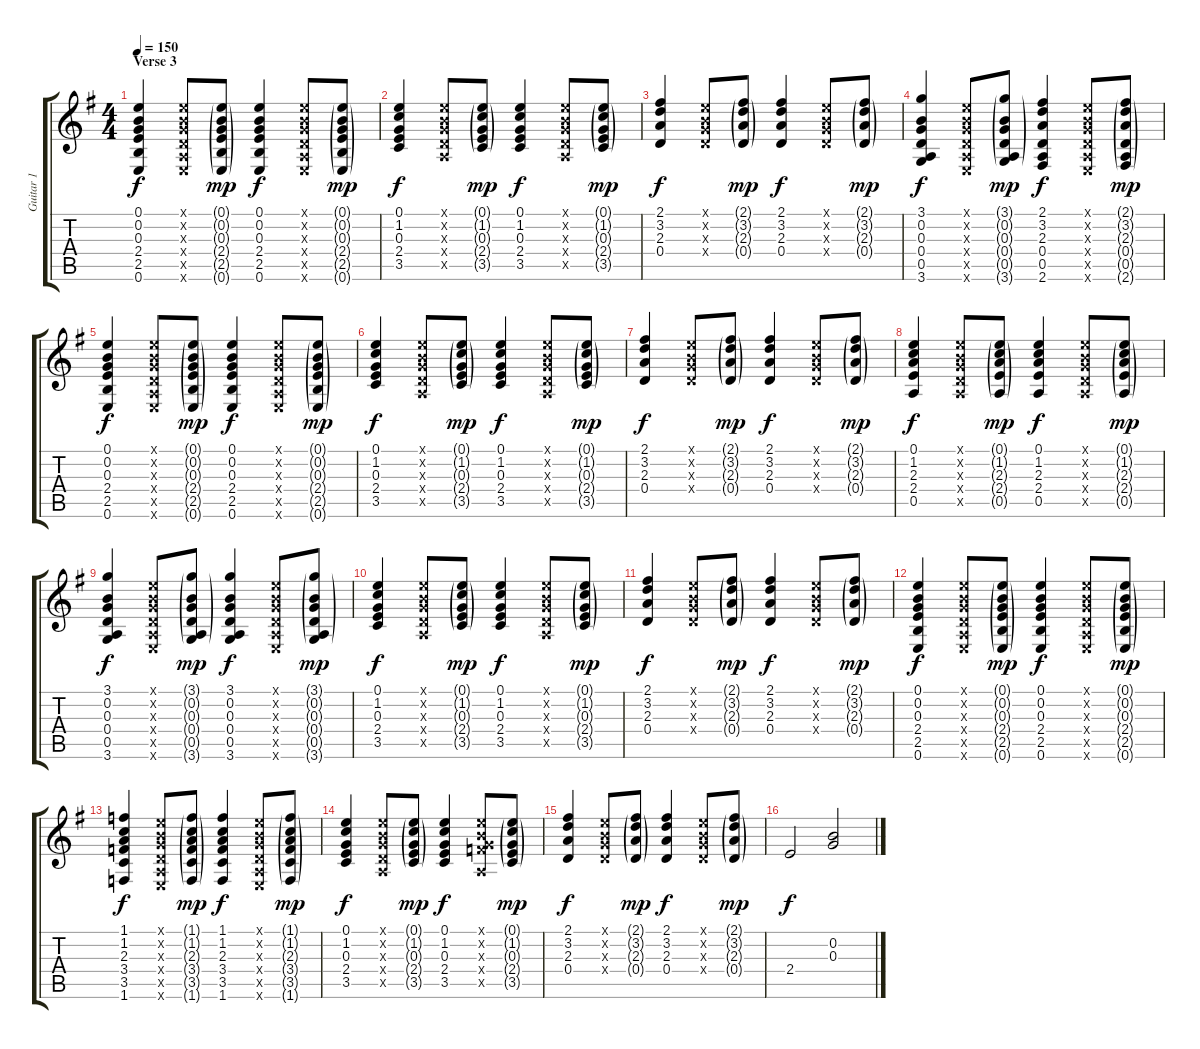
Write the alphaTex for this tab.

\track ("Guitar 1" "Guitar 1") {instrument acousticguitarnylon}
\staff {score tabs}
\tuning (E4 B3 G3 D3 A2 E2) {hide}
\ts (4 4)
\section ("" "Verse 3")
\tempo 150
\clef g2
\ks g
(0.1 0.2 0.3 2.4 2.5 0.6).4{dy f} (0.1{x} 0.2{x} 0.3{x} 0.4{x} 0.5{x} 0.6{x}).8 (0.1{g} 0.2{g} 0.3{g} 2.4{g} 2.5{g} 0.6{g}).8{dy mp} (0.1 0.2 0.3 2.4 2.5 0.6).4{dy f} (0.1{x} 0.2{x} 0.3{x} 0.4{x} 0.5{x} 0.6{x}).8 (0.1{g} 0.2{g} 0.3{g} 2.4{g} 2.5{g} 0.6{g}).8{dy mp} |
(0.1 1.2 0.3 2.4 3.5).4{dy f} (0.1{x} 0.2{x} 0.3{x} 0.4{x} 0.5{x}).8 (0.1{g} 1.2{g} 0.3{g} 2.4{g} 3.5{g}).8{dy mp} (0.1 1.2 0.3 2.4 3.5).4{dy f} (0.1{x} 0.2{x} 0.3{x} 0.4{x} 0.5{x}).8 (0.1{g} 1.2{g} 0.3{g} 2.4{g} 3.5{g}).8{dy mp} |
(2.1 3.2 2.3 0.4).4{dy f} (0.1{x} 0.2{x} 0.3{x} 0.4{x}).8 (2.1{g} 3.2{g} 2.3{g} 0.4{g}).8{dy mp} (2.1 3.2 2.3 0.4).4{dy f} (0.1{x} 0.2{x} 0.3{x} 0.4{x}).8 (2.1{g} 3.2{g} 2.3{g} 0.4{g}).8{dy mp} |
(3.1 0.2 0.3 0.4 0.5 3.6).4{dy f} (0.1{x} 0.2{x} 0.3{x} 0.4{x} 0.5{x} 0.6{x}).8 (3.1{g} 0.2{g} 0.3{g} 0.4{g} 0.5{g} 3.6{g}).8{dy mp} (2.1 3.2 2.3 0.4 0.5 2.6).4{dy f} (0.1{x} 0.2{x} 0.3{x} 0.4{x} 0.5{x} 0.6{x}).8 (2.1{g} 3.2{g} 2.3{g} 0.4{g} 0.5{g} 2.6{g}).8{dy mp} |
(0.1 0.2 0.3 2.4 2.5 0.6).4{dy f} (0.1{x} 0.2{x} 0.3{x} 0.4{x} 0.5{x} 0.6{x}).8 (0.1{g} 0.2{g} 0.3{g} 2.4{g} 2.5{g} 0.6{g}).8{dy mp} (0.1 0.2 0.3 2.4 2.5 0.6).4{dy f} (0.1{x} 0.2{x} 0.3{x} 0.4{x} 0.5{x} 0.6{x}).8 (0.1{g} 0.2{g} 0.3{g} 2.4{g} 2.5{g} 0.6{g}).8{dy mp} |
(0.1 1.2 0.3 2.4 3.5).4{dy f} (0.1{x} 0.2{x} 0.3{x} 0.4{x} 0.5{x}).8 (0.1{g} 1.2{g} 0.3{g} 2.4{g} 3.5{g}).8{dy mp} (0.1 1.2 0.3 2.4 3.5).4{dy f} (0.1{x} 0.2{x} 0.3{x} 0.4{x} 0.5{x}).8 (0.1{g} 1.2{g} 0.3{g} 2.4{g} 3.5{g}).8{dy mp} |
(2.1 3.2 2.3 0.4).4{dy f} (0.1{x} 0.2{x} 0.3{x} 0.4{x}).8 (2.1{g} 3.2{g} 2.3{g} 0.4{g}).8{dy mp} (2.1 3.2 2.3 0.4).4{dy f} (0.1{x} 0.2{x} 0.3{x} 0.4{x}).8 (2.1{g} 3.2{g} 2.3{g} 0.4{g}).8{dy mp} |
(0.1 1.2 2.3 2.4 0.5).4{dy f} (0.1{x} 0.2{x} 0.3{x} 0.4{x} 0.5{x}).8 (0.1{g} 1.2{g} 2.3{g} 2.4{g} 0.5{g}).8{dy mp} (0.1 1.2 2.3 2.4 0.5).4{dy f} (0.1{x} 0.2{x} 0.3{x} 0.4{x} 0.5{x}).8 (0.1{g} 1.2{g} 2.3{g} 2.4{g} 0.5{g}).8{dy mp} |
(3.1 0.2 0.3 0.4 0.5 3.6).4{dy f} (0.1{x} 0.2{x} 0.3{x} 0.4{x} 0.5{x} 0.6{x}).8 (3.1{g} 0.2{g} 0.3{g} 0.4{g} 0.5{g} 3.6{g}).8{dy mp} (3.1 0.2 0.3 0.4 0.5 3.6).4{dy f} (0.1{x} 0.2{x} 0.3{x} 0.4{x} 0.5{x} 0.6{x}).8 (3.1{g} 0.2{g} 0.3{g} 0.4{g} 0.5{g} 3.6{g}).8{dy mp} |
(0.1 1.2 0.3 2.4 3.5).4{dy f} (0.1{x} 0.2{x} 0.3{x} 0.4{x} 0.5{x}).8 (0.1{g} 1.2{g} 0.3{g} 2.4{g} 3.5{g}).8{dy mp} (0.1 1.2 0.3 2.4 3.5).4{dy f} (0.1{x} 0.2{x} 0.3{x} 0.4{x} 0.5{x}).8 (0.1{g} 1.2{g} 0.3{g} 2.4{g} 3.5{g}).8{dy mp} |
(2.1 3.2 2.3 0.4).4{dy f} (0.1{x} 0.2{x} 0.3{x} 0.4{x}).8 (2.1{g} 3.2{g} 2.3{g} 0.4{g}).8{dy mp} (2.1 3.2 2.3 0.4).4{dy f} (0.1{x} 0.2{x} 0.3{x} 0.4{x}).8 (2.1{g} 3.2{g} 2.3{g} 0.4{g}).8{dy mp} |
(0.1 0.2 0.3 2.4 2.5 0.6).4{dy f} (0.1{x} 0.2{x} 0.3{x} 0.4{x} 0.5{x} 0.6{x}).8 (0.1{g} 0.2{g} 0.3{g} 2.4{g} 2.5{g} 0.6{g}).8{dy mp} (0.1 0.2 0.3 2.4 2.5 0.6).4{dy f} (0.1{x} 0.2{x} 0.3{x} 0.4{x} 0.5{x} 0.6{x}).8 (0.1{g} 0.2{g} 0.3{g} 2.4{g} 2.5{g} 0.6{g}).8{dy mp} |
(1.1 1.2 2.3 3.4 3.5 1.6).4{dy f} (0.1{x} 0.2{x} 0.3{x} 0.4{x} 0.5{x} 0.6{x}).8 (1.1{g} 1.2{g} 2.3{g} 3.4{g} 3.5{g} 1.6{g}).8{dy mp} (1.1 1.2 2.3 3.4 3.5 1.6).4{dy f} (0.1{x} 0.2{x} 0.3{x} 0.4{x} 0.5{x} 0.6{x}).8 (1.1{g} 1.2{g} 2.3{g} 3.4{g} 3.5{g} 1.6{g}).8{dy mp} |
(0.1 1.2 0.3 2.4 3.5).4{dy f} (0.1{x} 0.2{x} 0.3{x} 0.4{x} 0.5{x}).8 (0.1{g} 1.2{g} 0.3{g} 2.4{g} 3.5{g}).8{dy mp} (0.1 1.2 0.3 2.4 3.5).4{dy f} (0.1{x} 0.2{x} 0.3{x} 3.4{x} 0.5{x}).8 (0.1{g} 1.2{g} 0.3{g} 2.4{g} 3.5{g}).8{dy mp} |
(2.1 3.2 2.3 0.4).4{dy f} (0.1{x} 0.2{x} 0.3{x} 0.4{x}).8 (2.1{g} 3.2{g} 2.3{g} 0.4{g}).8{dy mp} (2.1 3.2 2.3 0.4).4{dy f} (0.1{x} 0.2{x} 0.3{x} 0.4{x}).8 (2.1{g} 3.2{g} 2.3{g} 0.4{g}).8{dy mp} |
2.4.2{dy f} (0.2 0.3).2
